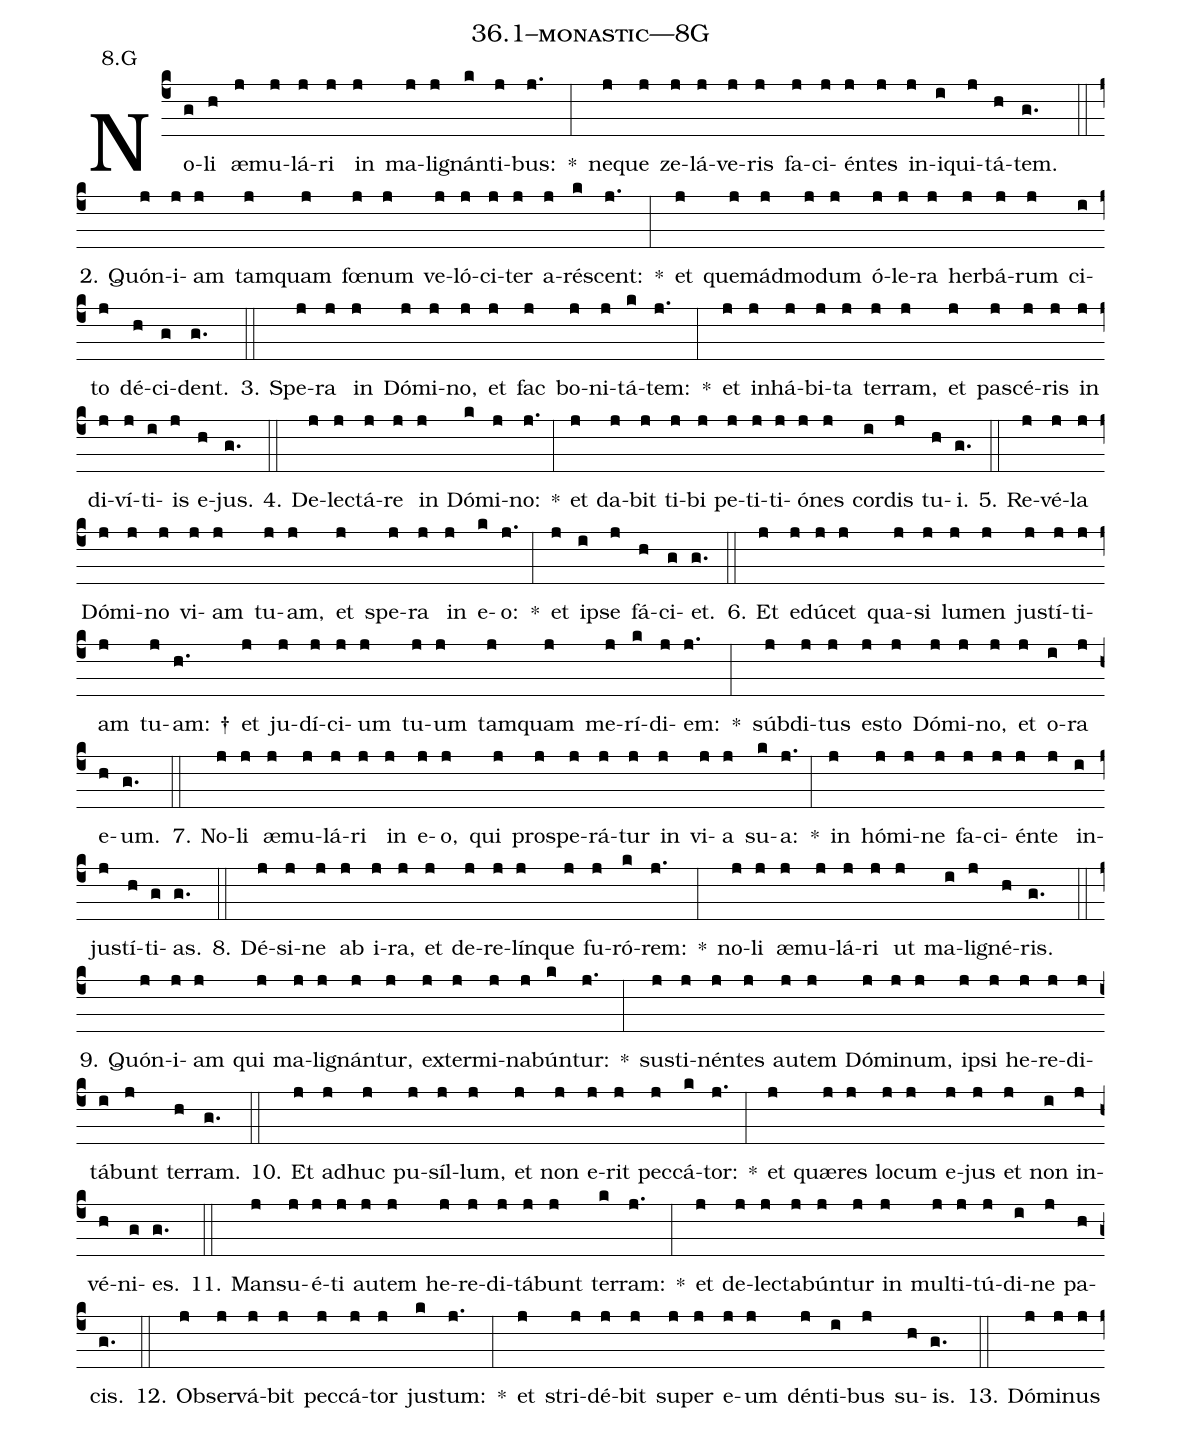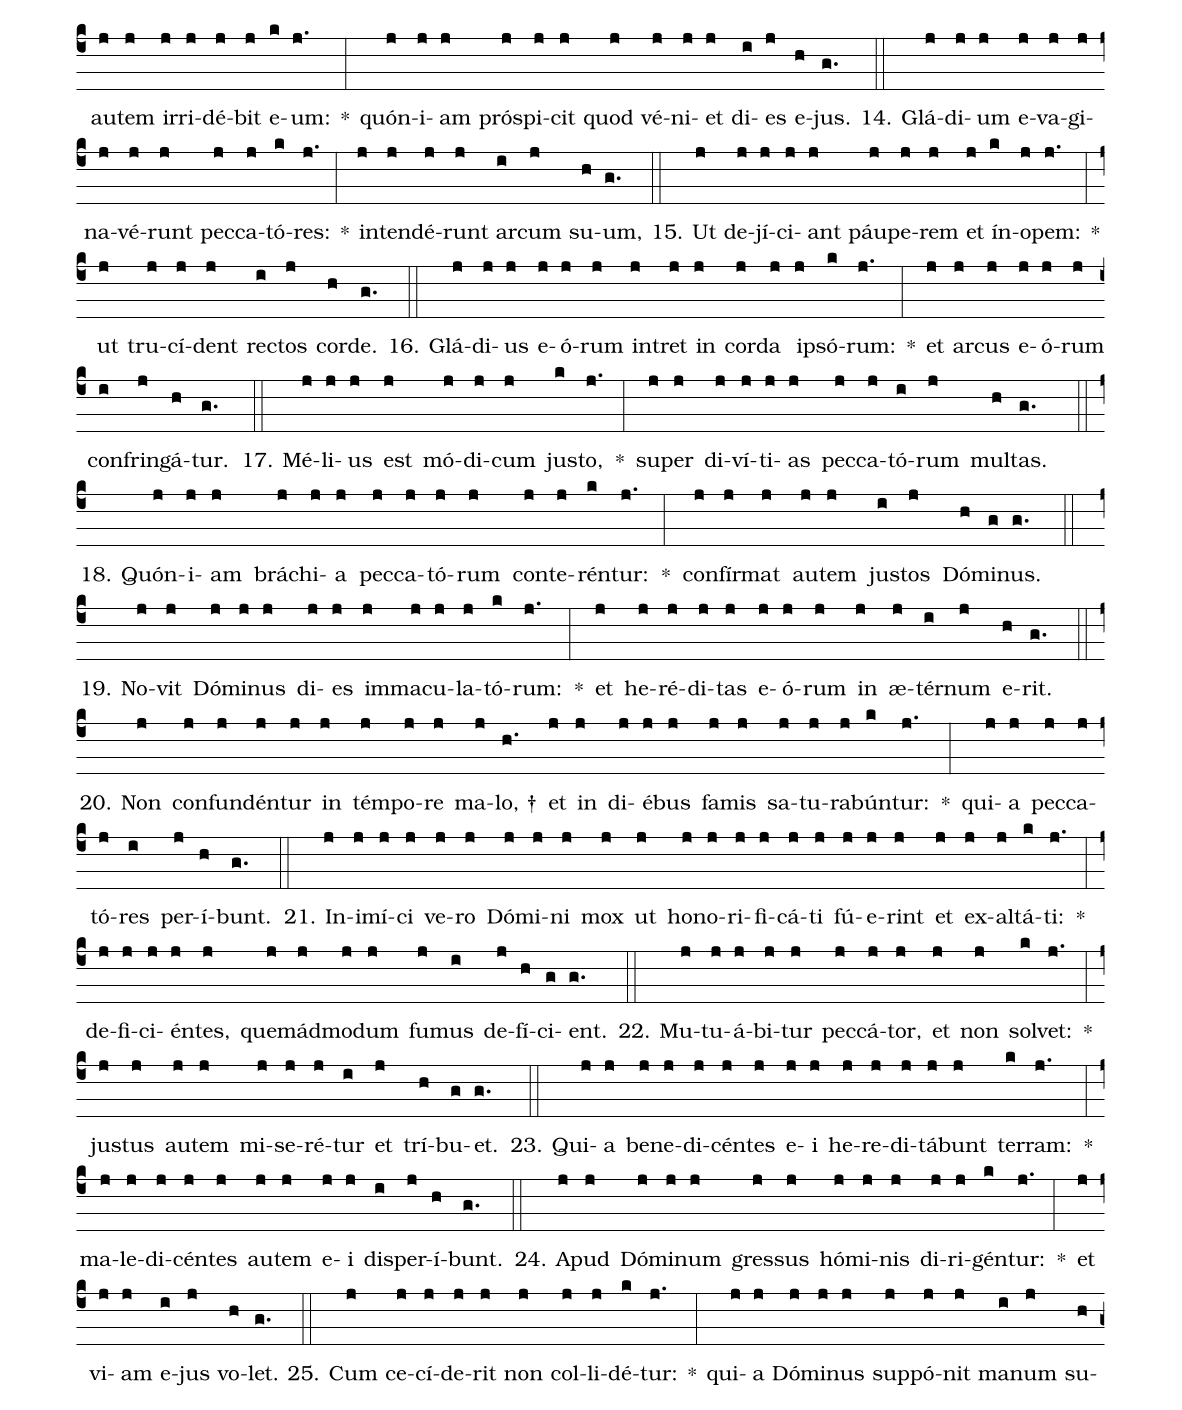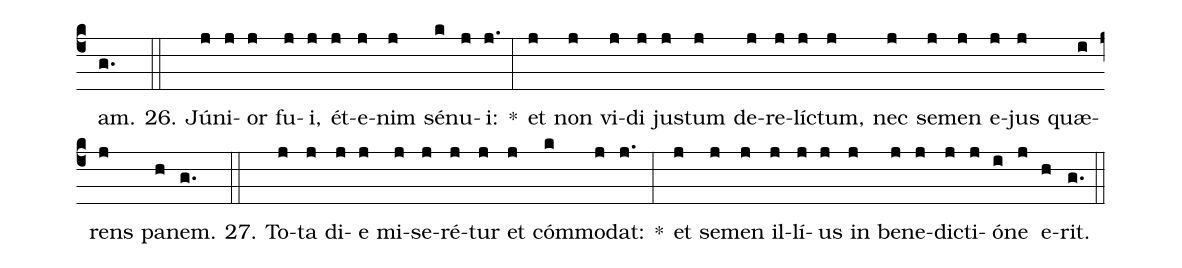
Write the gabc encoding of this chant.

name: 36.1--monastic---8G;
annotation: 8.G;
%%
(c4)No(g)li(h) æ(j)mu(j)lá(j)ri(j) in(j) ma(j)li(j)gnán(k)ti(j)bus:(j.) *(:) ne(j)que(j) ze(j)lá(j)ve(j)ris(j) fa(j)ci(j)én(j)tes(j) in(j)i(i)qui(j)tá(h)tem.(g.) (::)
2. Quón(j)i(j)am(j) tam(j)quam(j) fœ(j)num(j) ve(j)ló(j)ci(j)ter(j) a(j)ré(k)scent:(j.) *(:) et(j) quem(j)ád(j)mo(j)dum(j) ó(j)le(j)ra(j) her(j)bá(j)rum(j) ci(i)to(j) dé(h)ci(g)dent.(g.) (::)
3. Spe(j)ra(j) in(j) Dó(j)mi(j)no,(j) et(j) fac(j) bo(j)ni(j)tá(k)tem:(j.) *(:) et(j) in(j)há(j)bi(j)ta(j) ter(j)ram,(j) et(j) pa(j)scé(j)ris(j) in(j) di(j)ví(j)ti(i)is(j) e(h)jus.(g.) (::)
4. De(j)lec(j)tá(j)re(j) in(j) Dó(k)mi(j)no:(j.) *(:) et(j) da(j)bit(j) ti(j)bi(j) pe(j)ti(j)ti(j)ó(j)nes(j) cor(i)dis(j) tu(h)i.(g.) (::)
5. Re(j)vé(j)la(j) Dó(j)mi(j)no(j) vi(j)am(j) tu(j)am,(j) et(j) spe(j)ra(j) in(j) e(k)o:(j.) *(:) et(j) ip(i)se(j) fá(h)ci(g)et.(g.) (::)
6. Et(j) e(j)dú(j)cet(j) qua(j)si(j) lu(j)men(j) jus(j)tí(j)ti(j)am(j) tu(j)am: †(h.) et(j) ju(j)dí(j)ci(j)um(j) tu(j)um(j) tam(j)quam(j) me(j)rí(k)di(j)em:(j.) *(:) súb(j)di(j)tus(j) es(j)to(j) Dó(j)mi(j)no,(j) et(j) o(i)ra(j) e(h)um.(g.) (::)
7. No(j)li(j) æ(j)mu(j)lá(j)ri(j) in(j) e(j)o,(j) qui(j) pro(j)spe(j)rá(j)tur(j) in(j) vi(j)a(j) su(k)a:(j.) *(:) in(j) hó(j)mi(j)ne(j) fa(j)ci(j)én(j)te(j) in(i)jus(j)tí(h)ti(g)as.(g.) (::)
8. Dé(j)si(j)ne(j) ab(j) i(j)ra,(j) et(j) de(j)re(j)lín(j)que(j) fu(j)ró(k)rem:(j.) *(:) no(j)li(j) æ(j)mu(j)lá(j)ri(j) ut(j) ma(i)li(j)gné(h)ris.(g.) (::)
9. Quón(j)i(j)am(j) qui(j) ma(j)li(j)gnán(j)tur,(j) ex(j)ter(j)mi(j)na(j)bún(k)tur:(j.) *(:) sus(j)ti(j)nén(j)tes(j) au(j)tem(j) Dó(j)mi(j)num,(j) ip(j)si(j) he(j)re(j)di(j)tá(i)bunt(j) ter(h)ram.(g.) (::)
10. Et(j) ad(j)huc(j) pu(j)síl(j)lum,(j) et(j) non(j) e(j)rit(j) pec(j)cá(k)tor:(j.) *(:) et(j) quæ(j)res(j) lo(j)cum(j) e(j)jus(j) et(j) non(i) in(j)vé(h)ni(g)es.(g.) (::)
11. Man(j)su(j)é(j)ti(j) au(j)tem(j) he(j)re(j)di(j)tá(j)bunt(j) ter(k)ram:(j.) *(:) et(j) de(j)lec(j)ta(j)bún(j)tur(j) in(j) mul(j)ti(j)tú(j)di(i)ne(j) pa(h)cis.(g.) (::)
12. Ob(j)ser(j)vá(j)bit(j) pec(j)cá(j)tor(j) jus(k)tum:(j.) *(:) et(j) stri(j)dé(j)bit(j) su(j)per(j) e(j)um(j) dén(j)ti(i)bus(j) su(h)is.(g.) (::)
13. Dó(j)mi(j)nus(j) au(j)tem(j) ir(j)ri(j)dé(j)bit(j) e(k)um:(j.) *(:) quón(j)i(j)am(j) pró(j)spi(j)cit(j) quod(j) vé(j)ni(j)et(j) di(i)es(j) e(h)jus.(g.) (::)
14. Glá(j)di(j)um(j) e(j)va(j)gi(j)na(j)vé(j)runt(j) pec(j)ca(j)tó(k)res:(j.) *(:) in(j)ten(j)dé(j)runt(j) ar(i)cum(j) su(h)um,(g.) (::)
15. Ut(j) de(j)jí(j)ci(j)ant(j) páu(j)pe(j)rem(j) et(j) ín(k)o(j)pem:(j.) *(:) ut(j) tru(j)cí(j)dent(j) rec(i)tos(j) cor(h)de.(g.) (::)
16. Glá(j)di(j)us(j) e(j)ó(j)rum(j) in(j)tret(j) in(j) cor(j)da(j) ip(j)só(k)rum:(j.) *(:) et(j) ar(j)cus(j) e(j)ó(j)rum(j) con(i)frin(j)gá(h)tur.(g.) (::)
17. Mé(j)li(j)us(j) est(j) mó(j)di(j)cum(j) jus(k)to,(j.) *(:) su(j)per(j) di(j)ví(j)ti(j)as(j) pec(j)ca(j)tó(i)rum(j) mul(h)tas.(g.) (::)
18. Quón(j)i(j)am(j) brá(j)chi(j)a(j) pec(j)ca(j)tó(j)rum(j) con(j)te(j)rén(k)tur:(j.) *(:) con(j)fír(j)mat(j) au(j)tem(j) jus(i)tos(j) Dó(h)mi(g)nus.(g.) (::)
19. No(j)vit(j) Dó(j)mi(j)nus(j) di(j)es(j) im(j)ma(j)cu(j)la(j)tó(k)rum:(j.) *(:) et(j) he(j)ré(j)di(j)tas(j) e(j)ó(j)rum(j) in(j) æ(j)tér(i)num(j) e(h)rit.(g.) (::)
20. Non(j) con(j)fun(j)dén(j)tur(j) in(j) tém(j)po(j)re(j) ma(j)lo, †(h.) et(j) in(j) di(j)é(j)bus(j) fa(j)mis(j) sa(j)tu(j)ra(j)bún(k)tur:(j.) *(:) qui(j)a(j) pec(j)ca(j)tó(j)res(i) per(j)í(h)bunt.(g.) (::)
21. In(j)i(j)mí(j)ci(j) ve(j)ro(j) Dó(j)mi(j)ni(j) mox(j) ut(j) ho(j)no(j)ri(j)fi(j)cá(j)ti(j) fú(j)e(j)rint(j) et(j) ex(j)al(j)tá(k)ti:(j.) *(:) de(j)fi(j)ci(j)én(j)tes,(j) quem(j)ád(j)mo(j)dum(j) fu(j)mus(i) de(j)fí(h)ci(g)ent.(g.) (::)
22. Mu(j)tu(j)á(j)bi(j)tur(j) pec(j)cá(j)tor,(j) et(j) non(j) sol(k)vet:(j.) *(:) jus(j)tus(j) au(j)tem(j) mi(j)se(j)ré(j)tur(i) et(j) trí(h)bu(g)et.(g.) (::)
23. Qui(j)a(j) be(j)ne(j)di(j)cén(j)tes(j) e(j)i(j) he(j)re(j)di(j)tá(j)bunt(j) ter(k)ram:(j.) *(:) ma(j)le(j)di(j)cén(j)tes(j) au(j)tem(j) e(j)i(j) dis(i)per(j)í(h)bunt.(g.) (::)
24. A(j)pud(j) Dó(j)mi(j)num(j) gres(j)sus(j) hó(j)mi(j)nis(j) di(j)ri(j)gén(k)tur:(j.) *(:) et(j) vi(j)am(j) e(i)jus(j) vo(h)let.(g.) (::)
25. Cum(j) ce(j)cí(j)de(j)rit(j) non(j) col(j)li(j)dé(k)tur:(j.) *(:) qui(j)a(j) Dó(j)mi(j)nus(j) sup(j)pó(j)nit(j) ma(i)num(j) su(h)am.(g.) (::)
26. Jú(j)ni(j)or(j) fu(j)i,(j) ét(j)e(j)nim(j) sé(k)nu(j)i:(j.) *(:) et(j) non(j) vi(j)di(j) jus(j)tum(j) de(j)re(j)líc(j)tum,(j) nec(j) se(j)men(j) e(j)jus(j) quæ(i)rens(j) pa(h)nem.(g.) (::)
27. To(j)ta(j) di(j)e(j) mi(j)se(j)ré(j)tur(j) et(j) cóm(k)mo(j)dat:(j.) *(:) et(j) se(j)men(j) il(j)lí(j)us(j) in(j) be(j)ne(j)dic(j)ti(j)ó(i)ne(j) e(h)rit.(g.) (::)
